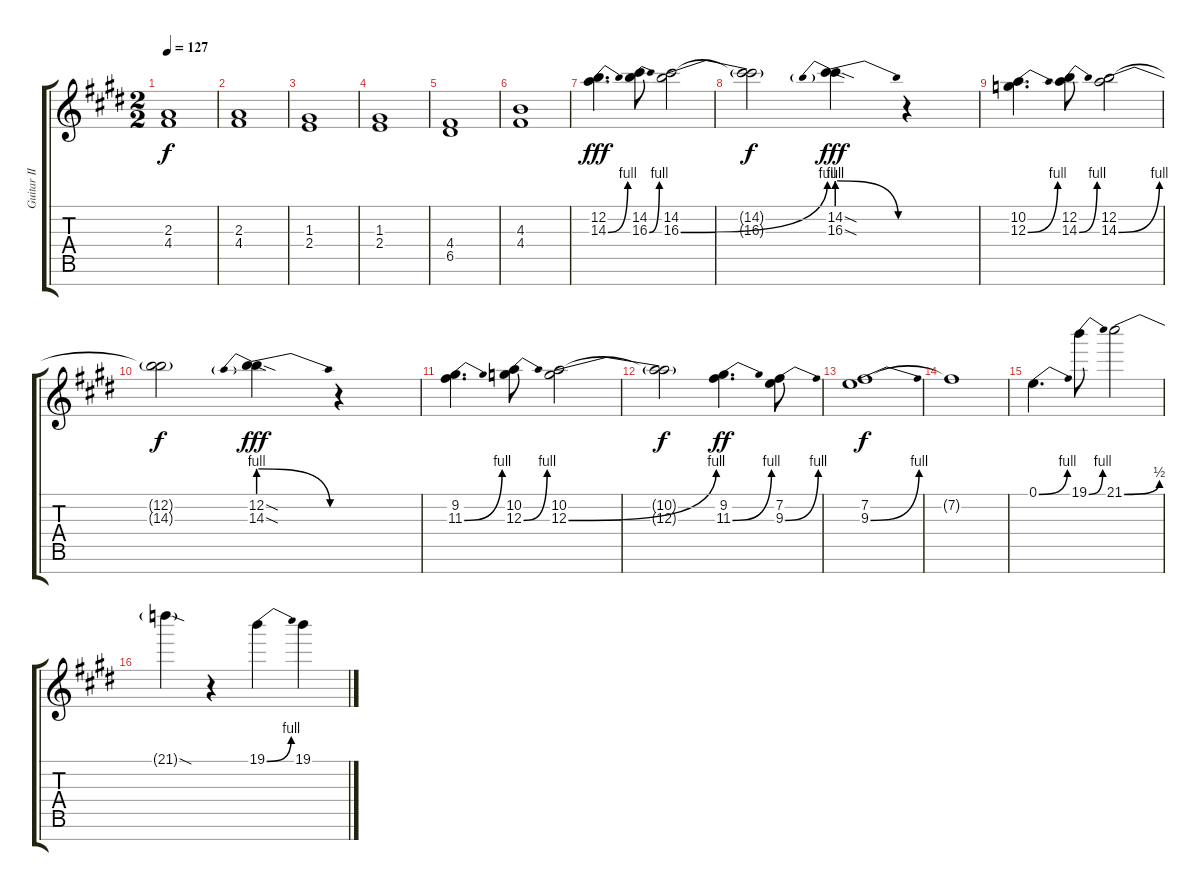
\track ("Guitar II" "Guitar II") {instrument distortionguitar}
\staff {score tabs}
\tuning (E4 B3 G3 D3 A2 E2 B1) {hide}
\ts (2 2)
\tempo 127
\clef g2
\ks e
(2.3 4.4).1{dy f} |
(2.3 4.4).1 |
(1.3 2.4).1 |
(1.3 2.4).1 |
(4.4 6.5).1 |
(4.3 4.4).1 |
(12.2 14.3{be (bend 0 0 60 4)}).4{d dy fff} (14.2 16.3{be (bend 0 0 60 4)}).8 (14.2 16.3{be (bend 0 0 60 4)}).2 |
(14.2{t} 16.3{t}).2{dy f} (14.2{sod} 16.3{be (prebendrelease 0 4 60 0) sod}).4{dy fff} r.4 |
(10.2 12.3{be (bend 0 0 60 4)}).4{d} (12.2 14.3{be (bend 0 0 60 4)}).8 (12.2 14.3{be (bend 0 0 60 4)}).2 |
(12.2{t} 14.3{t}).2{dy f} (12.2{sod} 14.3{be (prebendrelease 0 4 60 0) sod}).4{dy fff} r.4 |
(9.2 11.3{be (bend 0 0 60 4)}).4{d} (10.2 12.3{be (bend 0 0 60 4)}).8 (10.2 12.3{be (bend 0 0 60 4)}).2 |
(10.2{t} 12.3{t}).2{dy f} (9.2 11.3{be (bend 0 0 60 4)}).4{d dy ff} (7.2 9.3{be (bend 0 0 60 4)}).8 |
(7.2 9.3{be (bend 0 0 60 4)}).1{dy f} |
7.2{t}.1 |
0.1{be (bend 0 0 60 4)}.4{d} 19.1{be (bend 0 0 60 4)}.8 21.1{be (bend 0 0 60 2)}.2 |
21.1{sod t}.4 r.4 19.1{be (bend 0 0 60 4)}.4 19.1.4
